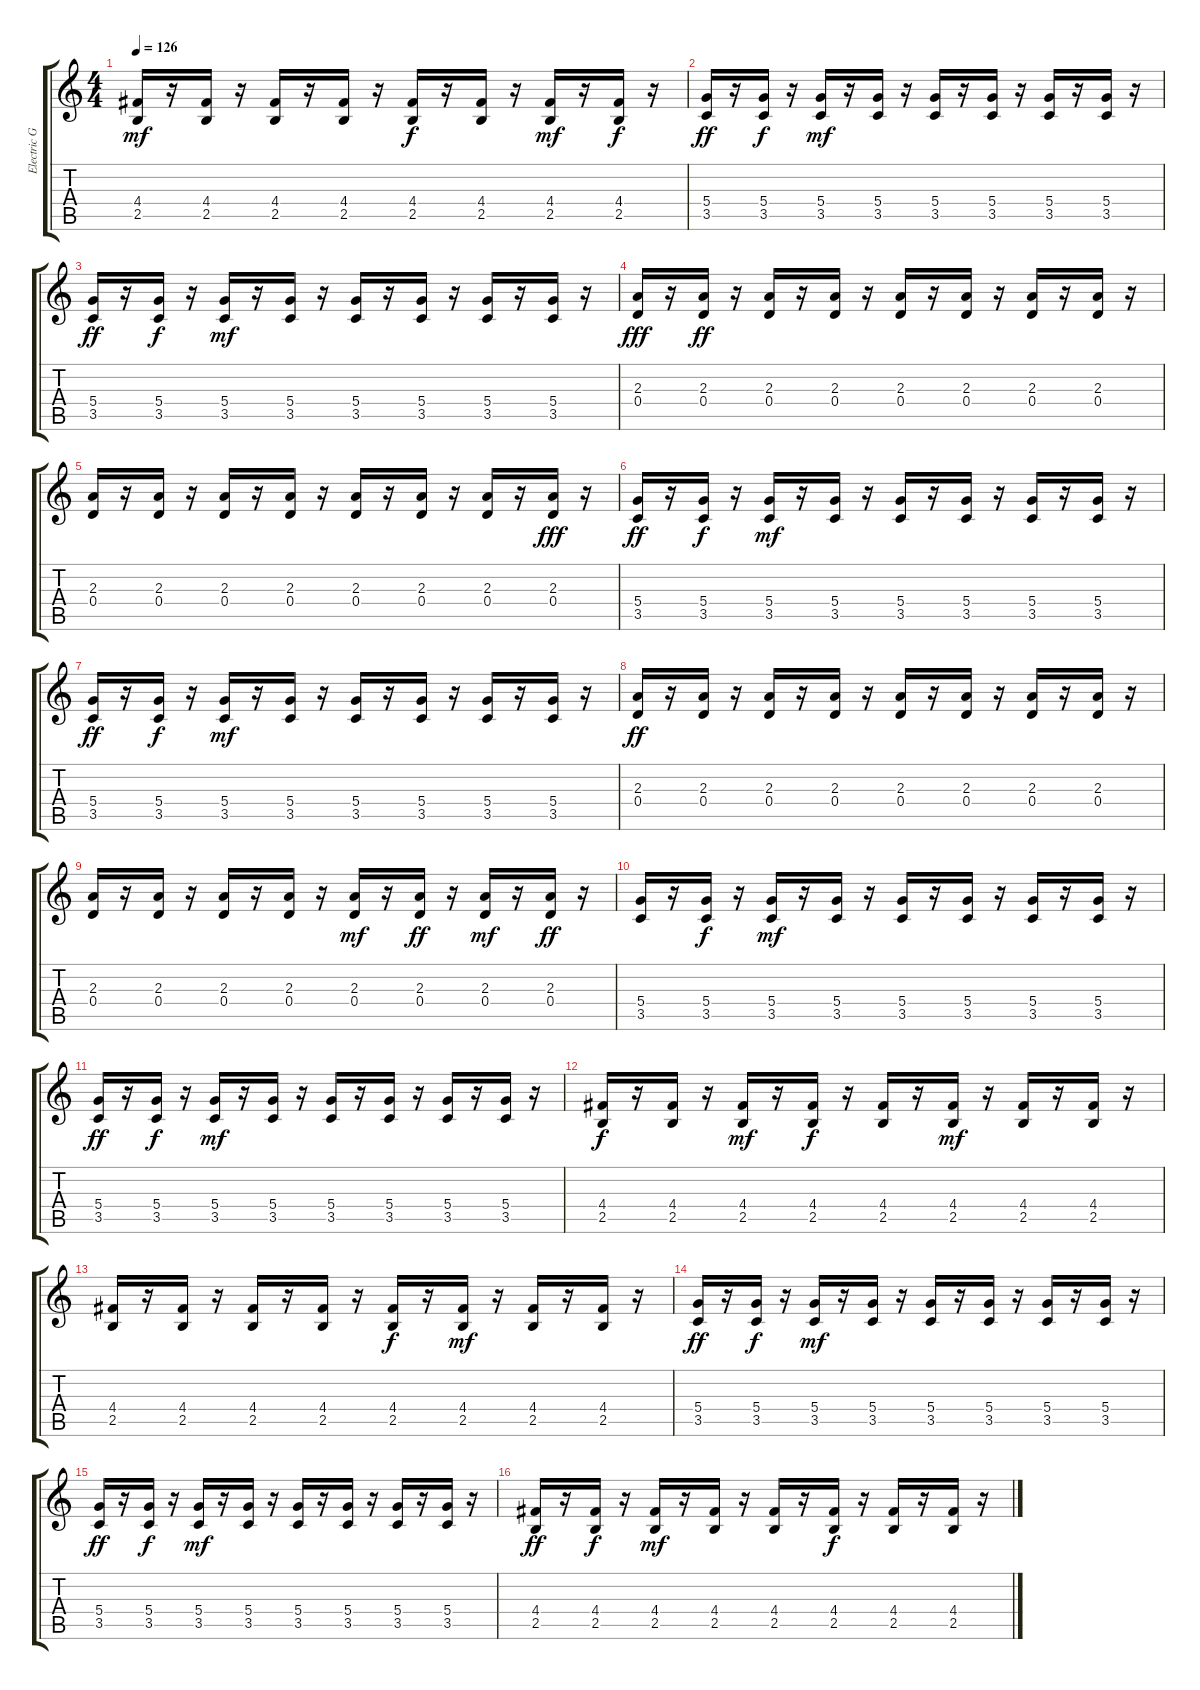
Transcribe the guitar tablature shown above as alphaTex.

\track ("Electric Guitar (mute)" "Electric G") {instrument electricguitarmuted}
\staff {score tabs}
\tuning (E4 B3 G3 D3 A2 E2) {hide}
\ts (4 4)
\tempo 126
\clef g2
\ks c
(4.4 2.5).16{dy mf} r.16 (4.4 2.5).16 r.16 (4.4 2.5).16 r.16 (4.4 2.5).16 r.16 (4.4 2.5).16{dy f} r.16 (4.4 2.5).16 r.16 (4.4 2.5).16{dy mf} r.16 (4.4 2.5).16{dy f} r.16 |
(5.4 3.5).16{dy ff} r.16 (5.4 3.5).16{dy f} r.16 (5.4 3.5).16{dy mf} r.16 (5.4 3.5).16 r.16 (5.4 3.5).16 r.16 (5.4 3.5).16 r.16 (5.4 3.5).16 r.16 (5.4 3.5).16 r.16 |
(5.4 3.5).16{dy ff} r.16 (5.4 3.5).16{dy f} r.16 (5.4 3.5).16{dy mf} r.16 (5.4 3.5).16 r.16 (5.4 3.5).16 r.16 (5.4 3.5).16 r.16 (5.4 3.5).16 r.16 (5.4 3.5).16 r.16 |
(2.3 0.4).16{dy fff} r.16 (2.3 0.4).16{dy ff} r.16 (2.3 0.4).16 r.16 (2.3 0.4).16 r.16 (2.3 0.4).16 r.16 (2.3 0.4).16 r.16 (2.3 0.4).16 r.16 (2.3 0.4).16 r.16 |
(2.3 0.4).16 r.16 (2.3 0.4).16 r.16 (2.3 0.4).16 r.16 (2.3 0.4).16 r.16 (2.3 0.4).16 r.16 (2.3 0.4).16 r.16 (2.3 0.4).16 r.16 (2.3 0.4).16{dy fff} r.16 |
(5.4 3.5).16{dy ff} r.16 (5.4 3.5).16{dy f} r.16 (5.4 3.5).16{dy mf} r.16 (5.4 3.5).16 r.16 (5.4 3.5).16 r.16 (5.4 3.5).16 r.16 (5.4 3.5).16 r.16 (5.4 3.5).16 r.16 |
(5.4 3.5).16{dy ff} r.16 (5.4 3.5).16{dy f} r.16 (5.4 3.5).16{dy mf} r.16 (5.4 3.5).16 r.16 (5.4 3.5).16 r.16 (5.4 3.5).16 r.16 (5.4 3.5).16 r.16 (5.4 3.5).16 r.16 |
(2.3 0.4).16{dy ff} r.16 (2.3 0.4).16 r.16 (2.3 0.4).16 r.16 (2.3 0.4).16 r.16 (2.3 0.4).16 r.16 (2.3 0.4).16 r.16 (2.3 0.4).16 r.16 (2.3 0.4).16 r.16 |
(2.3 0.4).16 r.16 (2.3 0.4).16 r.16 (2.3 0.4).16 r.16 (2.3 0.4).16 r.16 (2.3 0.4).16{dy mf} r.16 (2.3 0.4).16{dy ff} r.16 (2.3 0.4).16{dy mf} r.16 (2.3 0.4).16{dy ff} r.16 |
(5.4 3.5).16 r.16 (5.4 3.5).16{dy f} r.16 (5.4 3.5).16{dy mf} r.16 (5.4 3.5).16 r.16 (5.4 3.5).16 r.16 (5.4 3.5).16 r.16 (5.4 3.5).16 r.16 (5.4 3.5).16 r.16 |
(5.4 3.5).16{dy ff} r.16 (5.4 3.5).16{dy f} r.16 (5.4 3.5).16{dy mf} r.16 (5.4 3.5).16 r.16 (5.4 3.5).16 r.16 (5.4 3.5).16 r.16 (5.4 3.5).16 r.16 (5.4 3.5).16 r.16 |
(4.4 2.5).16{dy f} r.16 (4.4 2.5).16 r.16 (4.4 2.5).16{dy mf} r.16 (4.4 2.5).16{dy f} r.16 (4.4 2.5).16 r.16 (4.4 2.5).16{dy mf} r.16 (4.4 2.5).16 r.16 (4.4 2.5).16 r.16 |
(4.4 2.5).16 r.16 (4.4 2.5).16 r.16 (4.4 2.5).16 r.16 (4.4 2.5).16 r.16 (4.4 2.5).16{dy f} r.16 (4.4 2.5).16{dy mf} r.16 (4.4 2.5).16 r.16 (4.4 2.5).16 r.16 |
(5.4 3.5).16{dy ff} r.16 (5.4 3.5).16{dy f} r.16 (5.4 3.5).16{dy mf} r.16 (5.4 3.5).16 r.16 (5.4 3.5).16 r.16 (5.4 3.5).16 r.16 (5.4 3.5).16 r.16 (5.4 3.5).16 r.16 |
(5.4 3.5).16{dy ff} r.16 (5.4 3.5).16{dy f} r.16 (5.4 3.5).16{dy mf} r.16 (5.4 3.5).16 r.16 (5.4 3.5).16 r.16 (5.4 3.5).16 r.16 (5.4 3.5).16 r.16 (5.4 3.5).16 r.16 |
(4.4 2.5).16{dy ff} r.16 (4.4 2.5).16{dy f} r.16 (4.4 2.5).16{dy mf} r.16 (4.4 2.5).16 r.16 (4.4 2.5).16 r.16 (4.4 2.5).16{dy f} r.16 (4.4 2.5).16 r.16 (4.4 2.5).16 r.16
